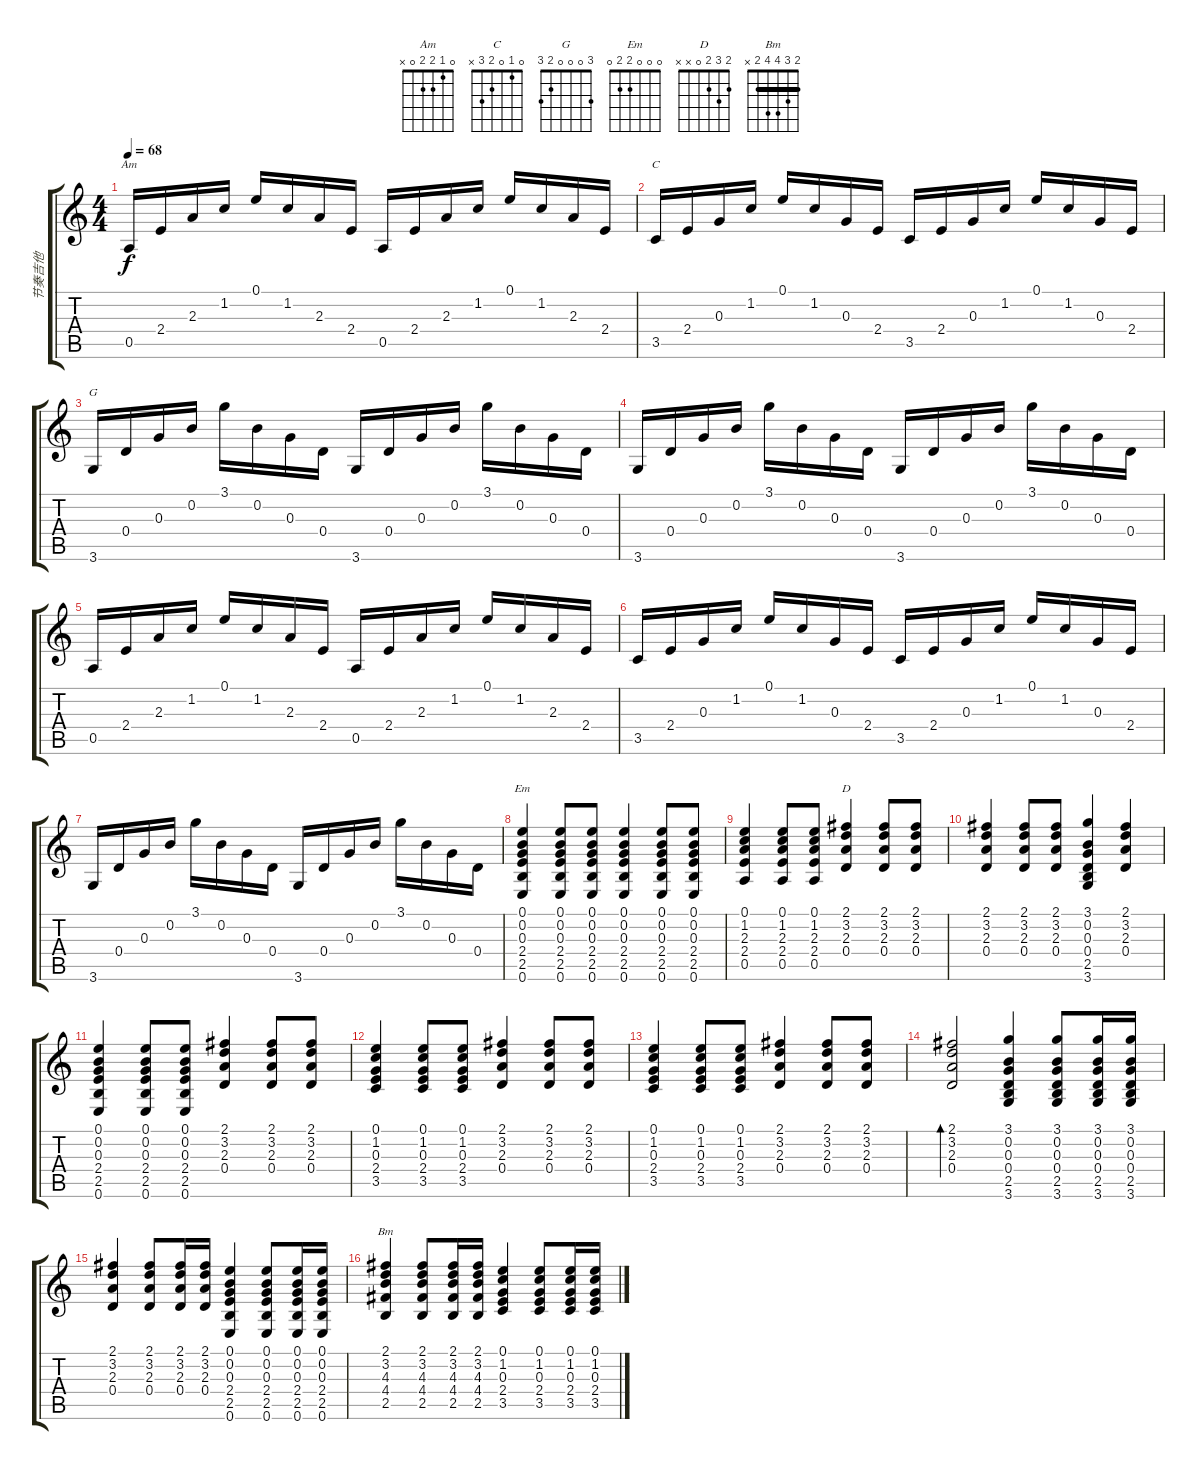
\track ("节奏吉他" "节奏吉他") {instrument acousticguitarsteel}
\staff {score tabs}
\tuning (E4 B3 G3 D3 A2 E2) {hide}
\chord ("Am" 0 1 2 2 0 x)
\chord ("C" 0 1 0 2 3 x)
\chord ("G" 3 0 0 0 2 3)
\chord ("Em" 0 0 0 2 2 0)
\chord ("D" 2 3 2 0 x x)
\chord ("Bm" 2 3 4 4 2 x) {barre 2}
\ts (4 4)
\tempo 68
\clef g2
\ks c
0.5.16{ch "Am" dy f} 2.4.16 2.3.16 1.2.16 0.1.16 1.2.16 2.3.16 2.4.16 0.5.16 2.4.16 2.3.16 1.2.16 0.1.16 1.2.16 2.3.16 2.4.16 |
3.5.16{ch "C"} 2.4.16 0.3.16 1.2.16 0.1.16 1.2.16 0.3.16 2.4.16 3.5.16 2.4.16 0.3.16 1.2.16 0.1.16 1.2.16 0.3.16 2.4.16 |
3.6.16{ch "G"} 0.4.16 0.3.16 0.2.16 3.1.16 0.2.16 0.3.16 0.4.16 3.6.16 0.4.16 0.3.16 0.2.16 3.1.16 0.2.16 0.3.16 0.4.16 |
3.6.16 0.4.16 0.3.16 0.2.16 3.1.16 0.2.16 0.3.16 0.4.16 3.6.16 0.4.16 0.3.16 0.2.16 3.1.16 0.2.16 0.3.16 0.4.16 |
0.5.16 2.4.16 2.3.16 1.2.16 0.1.16 1.2.16 2.3.16 2.4.16 0.5.16 2.4.16 2.3.16 1.2.16 0.1.16 1.2.16 2.3.16 2.4.16 |
3.5.16 2.4.16 0.3.16 1.2.16 0.1.16 1.2.16 0.3.16 2.4.16 3.5.16 2.4.16 0.3.16 1.2.16 0.1.16 1.2.16 0.3.16 2.4.16 |
3.6.16 0.4.16 0.3.16 0.2.16 3.1.16 0.2.16 0.3.16 0.4.16 3.6.16 0.4.16 0.3.16 0.2.16 3.1.16 0.2.16 0.3.16 0.4.16 |
(0.1 0.2 0.3 2.4 2.5 0.6).4{ch "Em"} (0.1 0.2 0.3 2.4 2.5 0.6).8 (0.1 0.2 0.3 2.4 2.5 0.6).8 (0.1 0.2 0.3 2.4 2.5 0.6).4 (0.1 0.2 0.3 2.4 2.5 0.6).8 (0.1 0.2 0.3 2.4 2.5 0.6).8 |
(0.1 1.2 2.3 2.4 0.5).4 (0.1 1.2 2.3 2.4 0.5).8 (0.1 1.2 2.3 2.4 0.5).8 (2.1 3.2 2.3 0.4).4{ch "D"} (2.1 3.2 2.3 0.4).8 (2.1 3.2 2.3 0.4).8 |
(2.1 3.2 2.3 0.4).4 (2.1 3.2 2.3 0.4).8 (2.1 3.2 2.3 0.4).8 (3.1 0.2 0.3 0.4 2.5 3.6).4 (2.1 3.2 2.3 0.4).4 |
(0.1 0.2 0.3 2.4 2.5 0.6).4 (0.1 0.2 0.3 2.4 2.5 0.6).8 (0.1 0.2 0.3 2.4 2.5 0.6).8 (2.1 3.2 2.3 0.4).4 (2.1 3.2 2.3 0.4).8 (2.1 3.2 2.3 0.4).8 |
(0.1 1.2 0.3 2.4 3.5).4 (0.1 1.2 0.3 2.4 3.5).8 (0.1 1.2 0.3 2.4 3.5).8 (2.1 3.2 2.3 0.4).4 (2.1 3.2 2.3 0.4).8 (2.1 3.2 2.3 0.4).8 |
(0.1 1.2 0.3 2.4 3.5).4 (0.1 1.2 0.3 2.4 3.5).8 (0.1 1.2 0.3 2.4 3.5).8 (2.1 3.2 2.3 0.4).4 (2.1 3.2 2.3 0.4).8 (2.1 3.2 2.3 0.4).8 |
(2.1 3.2 2.3 0.4).2{bd 60} (3.1 0.2 0.3 0.4 2.5 3.6).4 (3.1 0.2 0.3 0.4 2.5 3.6).8 (3.1 0.2 0.3 0.4 2.5 3.6).16 (3.1 0.2 0.3 0.4 2.5 3.6).16 |
(2.1 3.2 2.3 0.4).4 (2.1 3.2 2.3 0.4).8 (2.1 3.2 2.3 0.4).16 (2.1 3.2 2.3 0.4).16 (0.1 0.2 0.3 2.4 2.5 0.6).4 (0.1 0.2 0.3 2.4 2.5 0.6).8 (0.1 0.2 0.3 2.4 2.5 0.6).16 (0.1 0.2 0.3 2.4 2.5 0.6).16 |
(2.1 3.2 4.3 4.4 2.5).4{ch "Bm"} (2.1 3.2 4.3 4.4 2.5).8 (2.1 3.2 4.3 4.4 2.5).16 (2.1 3.2 4.3 4.4 2.5).16 (0.1 1.2 0.3 2.4 3.5).4 (0.1 1.2 0.3 2.4 3.5).8 (0.1 1.2 0.3 2.4 3.5).16 (0.1 1.2 0.3 2.4 3.5).16
